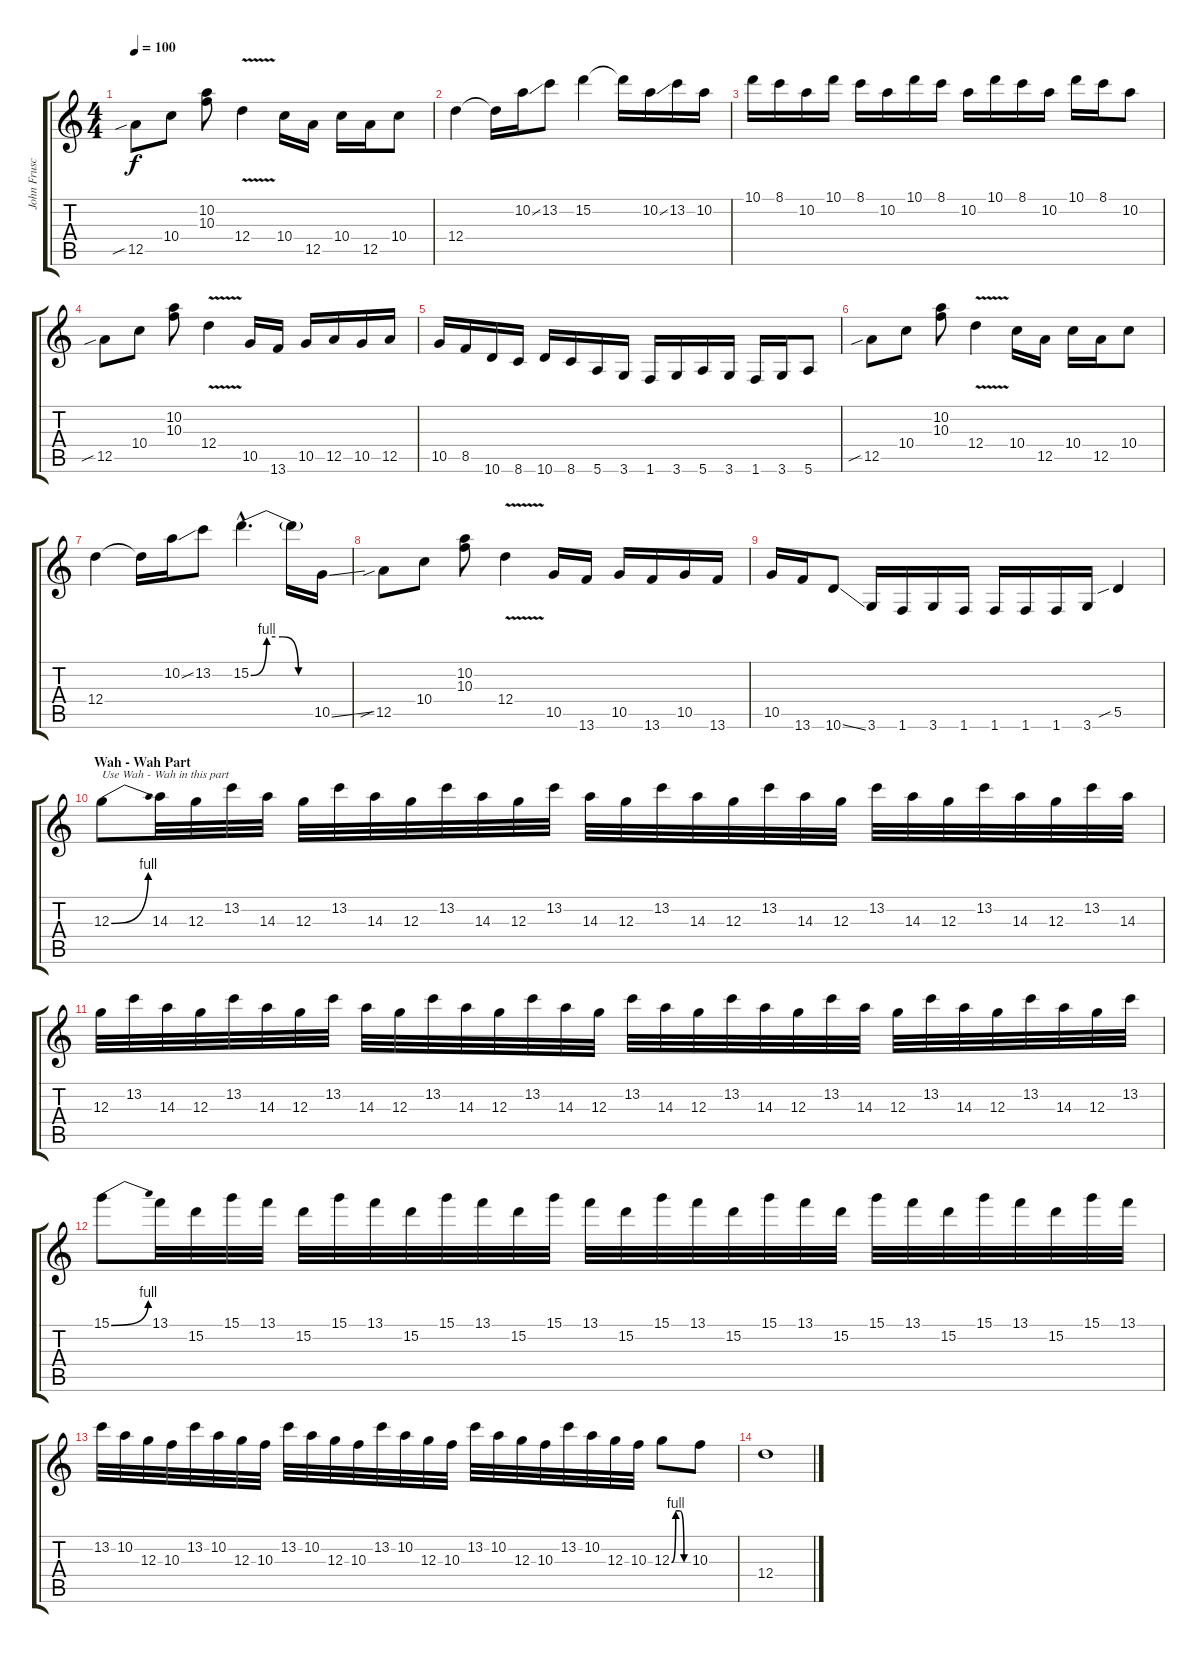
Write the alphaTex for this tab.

\track ("John Frusciante - Rythem And Solo Guitar" "John Frusc") {instrument electricguitarclean}
\staff {score tabs}
\tuning (E4 B3 G3 D3 A2 E2) {hide}
\ts (4 4)
\tempo 100
\clef g2
\ks c
12.5{sib}.8{dy f} 10.4.8 (10.2 10.3).8 12.4{v}.4 10.4.16 12.5.16 10.4.16 12.5.16 10.4.8 |
12.4.4 12.4{t}.16 10.2{ss}.16 13.2.8 15.2.4 15.2{t}.16 10.2{ss}.16 13.2.16 10.2.16 |
10.1.16 8.1.16 10.2.16 10.1.16 8.1.16 10.2.16 10.1.16 8.1.16 10.2.16 10.1.16 8.1.16 10.2.16 10.1.16 8.1.16 10.2.8 |
12.5{sib}.8 10.4.8 (10.2 10.3).8 12.4{v}.4 10.5.16 13.6.16 10.5.16 12.5.16 10.5.16 12.5.16 |
10.5.16 8.5.16 10.6.16 8.6.16 10.6.16 8.6.16 5.6.16 3.6.16 1.6.16 3.6.16 5.6.16 3.6.16 1.6.16 3.6.16 5.6.8 |
12.5{sib}.8 10.4.8 (10.2 10.3).8 12.4{v}.4 10.4.16 12.5.16 10.4.16 12.5.16 10.4.8 |
12.4.4 12.4{t}.16 10.2{ss}.16 13.2.8 15.2{be (custom 0 0 15 4 30 4 45 0 60 0) hac}.4{d} 15.2{t}.16 10.5{ss}.16 |
12.5{sib}.8 10.4.8 (10.2 10.3).8 12.4{v}.4 10.5.16 13.6.16 10.5.16 13.6.16 10.5.16 13.6.16 |
10.5.16 13.6.16 10.6{ss}.8 3.6.16 1.6.16 3.6.16 1.6.16 1.6.16 1.6.16 1.6.16 3.6.16 5.5{sib}.4 |
\section ("" "Wah - Wah Part")
12.3{be (bend 0 0 60 4)}.8{txt "Use Wah - Wah in this part"} 14.3.32 12.3.32 13.2.32 14.3.32 12.3.32 13.2.32 14.3.32 12.3.32 13.2.32 14.3.32 12.3.32 13.2.32 14.3.32 12.3.32 13.2.32 14.3.32 12.3.32 13.2.32 14.3.32 12.3.32 13.2.32 14.3.32 12.3.32 13.2.32 14.3.32 12.3.32 13.2.32 14.3.32 |
12.3.32 13.2.32 14.3.32 12.3.32 13.2.32 14.3.32 12.3.32 13.2.32 14.3.32 12.3.32 13.2.32 14.3.32 12.3.32 13.2.32 14.3.32 12.3.32 13.2.32 14.3.32 12.3.32 13.2.32 14.3.32 12.3.32 13.2.32 14.3.32 12.3.32 13.2.32 14.3.32 12.3.32 13.2.32 14.3.32 12.3.32 13.2.32 |
15.1{be (bend 0 0 60 4)}.8 13.1.32 15.2.32 15.1.32 13.1.32 15.2.32 15.1.32 13.1.32 15.2.32 15.1.32 13.1.32 15.2.32 15.1.32 13.1.32 15.2.32 15.1.32 13.1.32 15.2.32 15.1.32 13.1.32 15.2.32 15.1.32 13.1.32 15.2.32 15.1.32 13.1.32 15.2.32 15.1.32 13.1.32 |
13.2.32 10.2.32 12.3.32 10.3.32 13.2.32 10.2.32 12.3.32 10.3.32 13.2.32 10.2.32 12.3.32 10.3.32 13.2.32 10.2.32 12.3.32 10.3.32 13.2.32 10.2.32 12.3.32 10.3.32 13.2.32 10.2.32 12.3.32 10.3.32 12.3{be (custom 0 0 15 4 30 4 45 0 60 0)}.8 10.3.8 |
12.4.1
